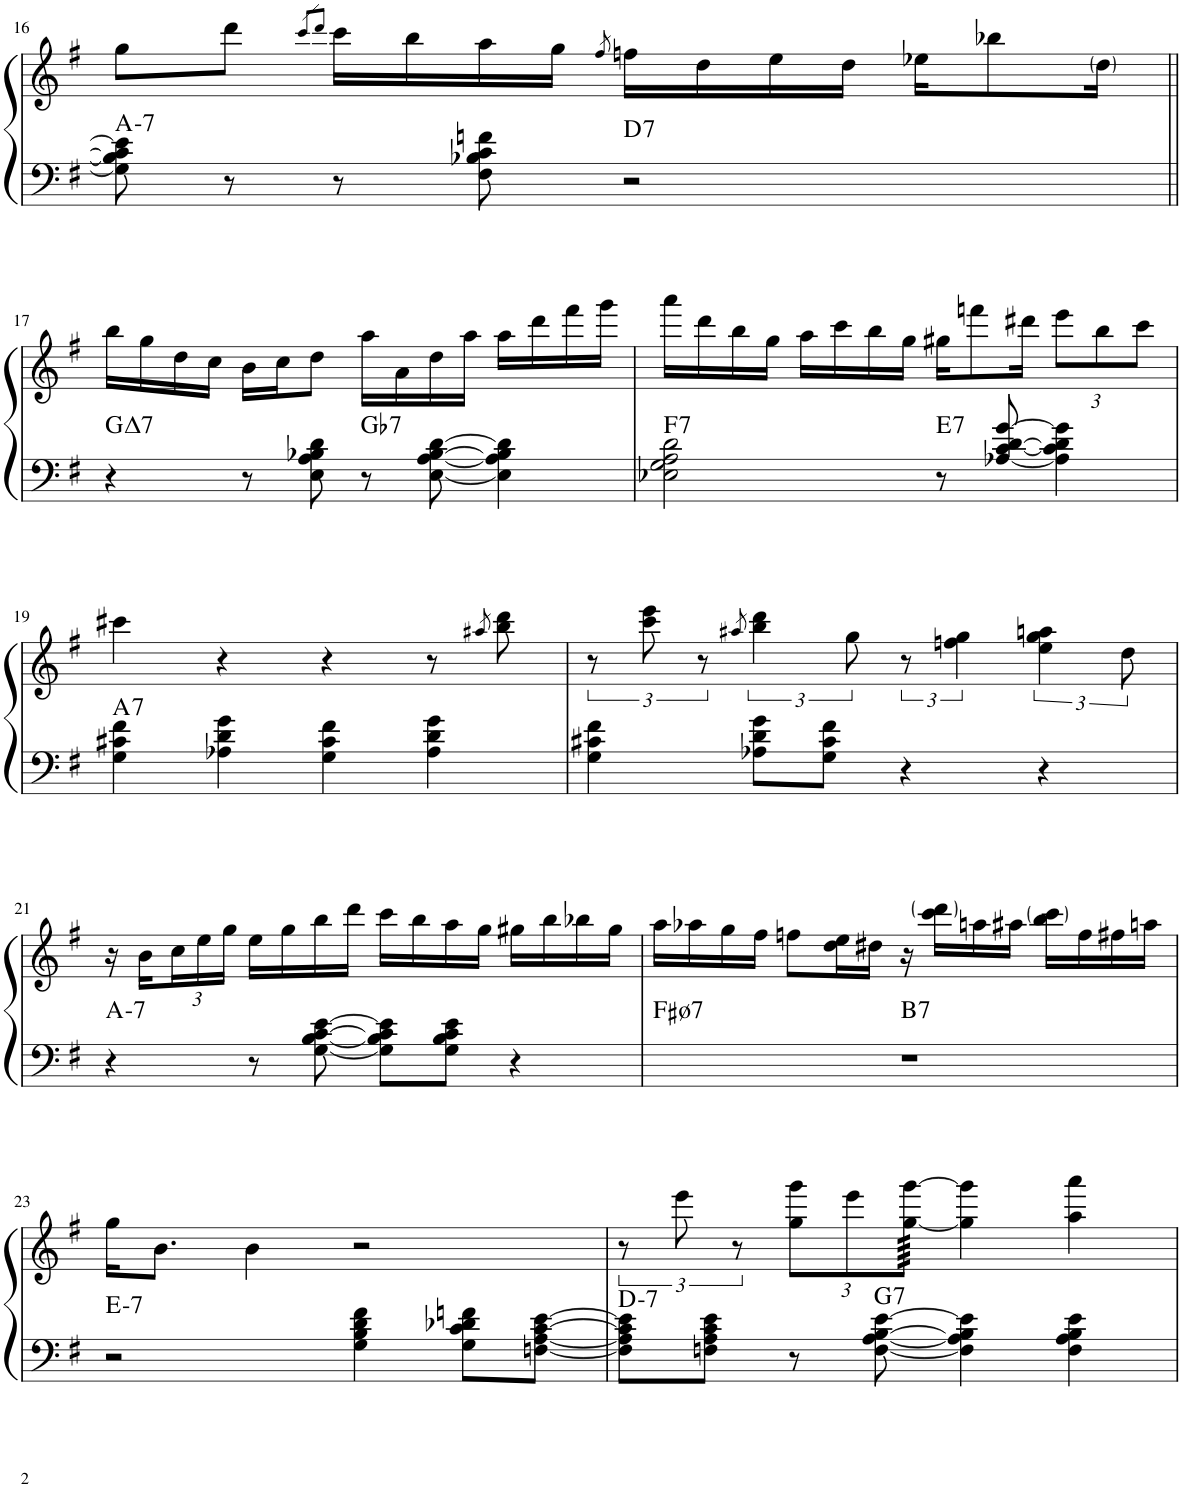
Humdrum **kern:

**kern	**kern	**harte
*part1	*part1	*part1
*staff2	*staff1	*
*I"Piano	*	*
*I'Pno.	*	*
!!LO:PB:g=z
*clefF4	*clefG2	*
*k[f#]	*k[f#]	*
*M4/4	*M4/4	*
=16	=16	=16
!	!	!LO:H:kt=7
8G\] 8B\] 8c\] 8e\]	8gg\L	A:min7
8r	8ddd\J	.
.	8qccc/L	.
.	8qddd/J	.
8r	16ccc\LL	.
.	16bb\	.
8F#\ 8B-X\ 8c\ 8fn\	16aa\	.
.	16gg\JJ	.
.	8qff#/	.
!	!	!LO:H:kt=7
2r	16ffn\LL	D:7
.	16dd\	.
.	16ee\	.
.	16dd\JJ	.
.	16ee-X\KL	.
.	8bb-X\	.
.	16dd\Jk	.
!!LO:LB:g=z
=17||	=17||	=17||
!	!	!LO:H:kt=7
4r	16bb\LL	G:maj7
.	16gg\	.
.	16dd\	.
.	16cc\JJ	.
8r	16b\LL	.
.	16cc\J	.
8E\ 8A\ 8B-X\ 8d\	8dd\J	.
!	!	!LO:H:kt=7
8r	16aa\LL	Gb:7
.	16a\	.
[8E\ [8A\ [8B-\ [8d\	16dd\	.
.	16aa\JJ	.
4E\] 4A\] 4B-\] 4d\]	16aa\LL	.
.	16ddd\	.
.	16fff#\	.
.	16ggg\JJ	.
=18	=18	=18
!	!	!LO:H:kt=7
2E-X\ 2G\ 2A\ 2d\	16aaa\LL	F:7
.	16ddd\	.
.	16bb\	.
.	16gg\JJ	.
.	16aa\LL	.
.	16ccc\	.
.	16bb\	.
.	16gg\JJ	.
!	!	!LO:H:kt=7
8r	16gg#X\KL	E:7
.	8fffn\	.
[8A-X/ [8c/ [8d/ [8g/	.	.
.	16ddd#X\Jk	.
*	*Xbrackettup	*
4A-\] 4c\] 4d\] 4g\]	12eee\L	.
.	12bb\	.
.	12ccc\J	.
!!LO:LB:g=z
=19	=19	=19
!	!	!LO:H:kt=7
4G\ 4c#X\ 4f#\	4ccc#X\	A:7
4A-X\ 4d\ 4g\	4r	.
4G\ 4c#\ 4f#\	4r	.
4A-\ 4d\ 4g\	8r	.
.	8qaa#X/	.
.	8bb\ 8ddd\	.
=20	=20	=20
*	*brackettup	*
4G\ 4c#X\ 4f#\	12r	.
.	12ccc\ 12eee\	.
.	12r	.
.	8qaa#X/	.
8A-X\ 8d\ 8g\L	6bb\ 6ddd\	.
8G\ 8c#\ 8f#\J	.	.
.	12gg\	.
4r	12r	.
.	6ffn\ 6gg\	.
4r	6ee\ 6gg\ 6aan\	.
.	12dd\	.
!!LO:LB:g=z
=21	=21	=21
!	!	!LO:H:kt=7
4r	16r	A:min7
.	16b\LL	.
*	*Xbrackettup	*
.	24cc\	.
.	24ee\	.
.	24gg\JJ	.
8r	16ee\LL	.
.	16gg\	.
[8G\ [8B\ [8c\ [8e\	16bb\	.
.	16ddd\JJ	.
8G\] 8B\] 8c\] 8e\]L	16ccc\LL	.
.	16bb\	.
8G\ 8B\ 8c\ 8e\J	16aa\	.
.	16gg\JJ	.
4r	16gg#X\LL	.
.	16bb\	.
.	16bb-X\	.
.	16gg#\JJ	.
=22	=22	=22
!	!	!LO:H:kt=7
1r	16aa\LL	F#:hdim7
.	16aa-X\	.
.	16gg\	.
.	16ff#\JJ	.
.	8ffn\L	.
.	16dd\ 16ee\L	.
.	16dd#X\JJ	.
!	!	!LO:H:kt=7
.	16r	B:7
.	16ccc\ 16ddd\LL	.
.	16aan\	.
.	16aa#X\JJ	.
.	16bb\ 16ccc\LL	.
.	16ff\	.
.	16ff#X\	.
.	16aan\JJ	.
!!LO:LB:g=z
=23	=23	=23
!	!	!LO:H:kt=7
2r	16gg\KL	E:min7
.	8.b\J	.
.	4b\	.
4G\ 4B\ 4d\ 4f#\	2r	.
8G\ 8c\ 8d-X\ 8fn\L	.	.
[8Fn\ [8A\ [8c\ [8e\J	.	.
=24	=24	=24
*	*brackettup	*
!	!	!LO:H:kt=7
*	*^	*
8F\] 8A\] 8c\] 8e\]L	12r	4.ryy	D:min7
.	12eee\	.	.
8Fn\ 8A\ 8c\ 8e\J	.	.	.
.	12r	.	.
*	*Xbrackettup	*	*
8r	12gg\ 12ggg\L	.	.
.	12eee\	.	.
!	!	!	!LO:H:kt=7
[8F\ [8A\ [8B\ [8e\	.	2ryy	G:7
*	*tremolo	*	*
.	[192gg\ [192ggg\	.	.
.	192gg\ 192ggg\	.	.
.	192gg\ 192ggg\	.	.
.	192gg\ 192ggg\	.	.
.	192gg\ 192ggg\	.	.
.	192gg\ 192ggg\	.	.
.	192gg\ 192ggg\	.	.
.	192gg\ 192ggg\	.	.
.	192gg\ 192ggg\	.	.
.	192gg\ 192ggg\	.	.
.	192gg\ 192ggg\	.	.
.	192gg\ 192ggg\	.	.
.	192gg\ 192ggg\	.	.
.	192gg\ 192ggg\	.	.
.	192gg\ 192ggg\	.	.
.	192gg\ 192ggg\JJJJJ	.	.
*	*Xtremolo	*	*
4F\] 4A\] 4B\] 4e\]	4gg\] 4ggg\]	.	.
4F\ 4A\ 4B\ 4e\	4aa\ 4aaa\	.	.
.	.	8ryy	.
*	*v	*v	*
=	=	=
*-	*-	*-
